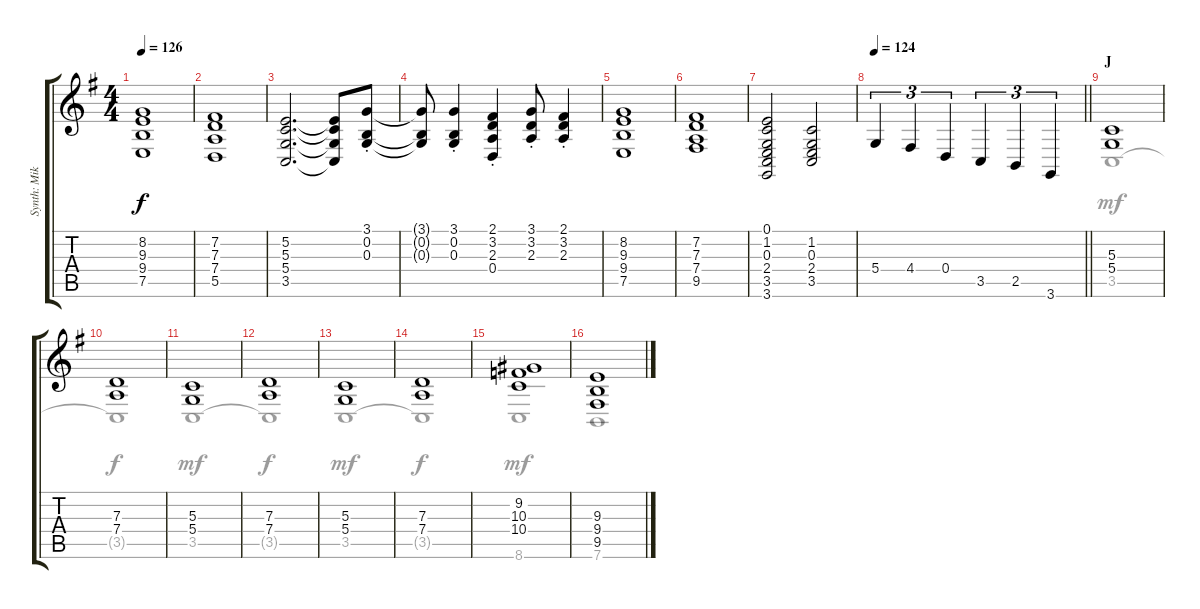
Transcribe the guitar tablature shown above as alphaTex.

\track ("Synth: Mike" "Synth: Mik") {instrument synthstrings1}
\staff {score tabs}
\tuning (E4 B3 G3 D3 A2 E2) {hide}
\voice
\ts (4 4)
\tempo 126
\clef g2
\ks g
(8.2 9.3 9.4 7.5).1{dy f} |
(7.2 7.3 7.4 5.5).1 |
(5.2 5.3 5.4 3.5).2{d} (5.2{t} 5.3{t} 5.4{t} 3.5{t}).8 (3.1{st} 0.2{st} 0.3{st}).8 |
(3.1{t} 0.2{t} 0.3{t}).8 (3.1{st} 0.2{st} 0.3{st}).4 (2.1{st} 3.2{st} 2.3{st} 0.4{st}).4 (3.1{st} 3.2{st} 2.3{st}).8 (2.1{st} 3.2{st} 2.3{st}).4 |
(8.2 9.3 9.4 7.5).1 |
(7.2 7.3 7.4 9.5).1 |
(0.1 1.2 0.3 2.4 3.5 3.6).2 (1.2 0.3 2.4 3.5).2 |
\tempo 124
\barLineRight lightlight
5.4.4{tu (3 2)} 4.4.4{tu (3 2)} 0.4.4{tu (3 2)} 3.5.4{tu (3 2)} 2.5.4{tu (3 2)} 3.6.4{tu (3 2)} |
\section ("" "J")
(5.3 5.4).1 |
(7.3 7.4).1 |
(5.3 5.4).1 |
(7.3 7.4).1 |
(5.3 5.4).1 |
(7.3 7.4).1 |
(9.2 10.3 10.4).1 |
(9.3 9.4 9.5).1
\voice
\clef g2
\ottava regular
\simile none
\ks g
|
|
|
|
|
|
|
\barLineRight lightlight
|
3.5.1{dy mf} |
3.5{t}.1{dy f} |
3.5.1{dy mf} |
3.5{t}.1{dy f} |
3.5.1{dy mf} |
3.5{t}.1{dy f} |
8.6.1{dy mf} |
7.6.1
